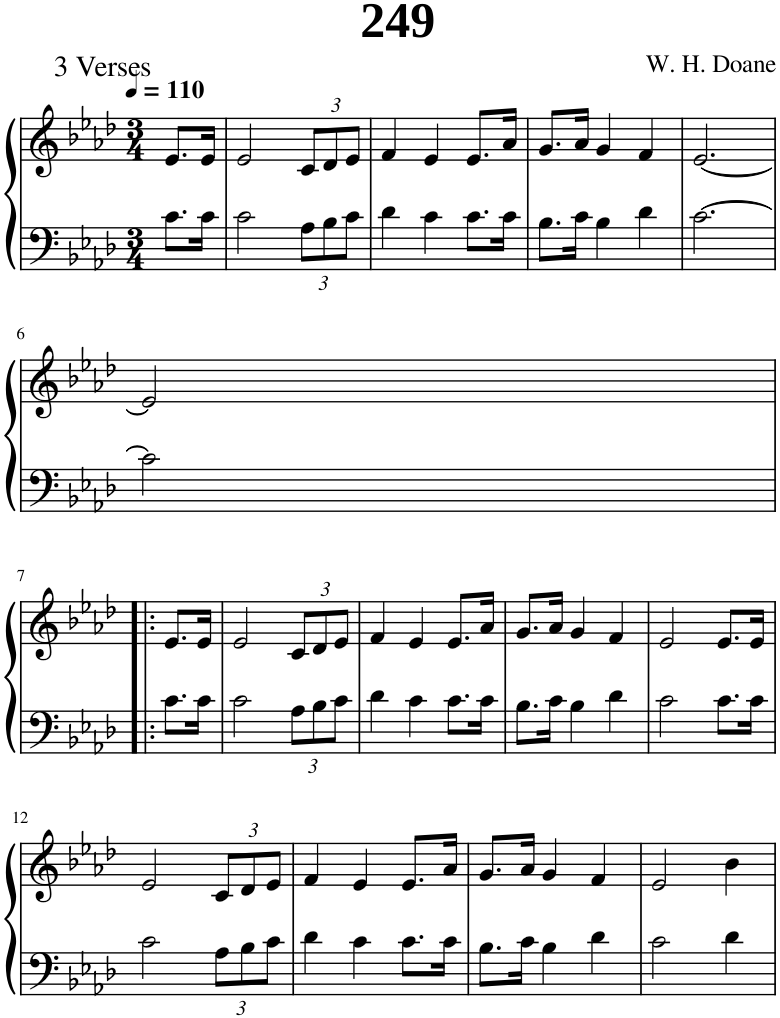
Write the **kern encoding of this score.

**kern	**kern
*part1	*part1
*staff2	*staff1
*I"Piano	*
*I'Pno.	*
*clefF4	*clefG2
*k[b-e-a-d-]	*k[b-e-a-d-]
*M3/4	*M3/4
*MM110	*MM110
=1	=1
8.c\L	8.e-/L
16c\Jk	16e-/Jk
=2	=2
2c\	2e-/
*Xbrackettup	*Xbrackettup
12A-\L	12c/L
12B-\	12d-/
12c\J	12e-/J
=3	=3
4d-\	4f/
4c\	4e-/
8.c\L	8.e-/L
16c\Jk	16a-/Jk
=4	=4
8.B-\L	8.g/L
16c\Jk	16a-/Jk
4B-\	4g/
4d-\	4f/
=5	=5
[2.c\	[2.e-/
!!LO:LB:g=z
=6	=6
2c\]	2e-/]
!!LO:LB:g=z
=7!|:	=7!|:
8.c\L	8.e-/L
16c\Jk	16e-/Jk
=8	=8
2c\	2e-/
12A-\L	12c/L
12B-\	12d-/
12c\J	12e-/J
=9	=9
4d-\	4f/
4c\	4e-/
8.c\L	8.e-/L
16c\Jk	16a-/Jk
=10	=10
8.B-\L	8.g/L
16c\Jk	16a-/Jk
4B-\	4g/
4d-\	4f/
=11	=11
2c\	2e-/
8.c\L	8.e-/L
16c\Jk	16e-/Jk
!!LO:LB:g=z
=12	=12
2c\	2e-/
12A-\L	12c/L
12B-\	12d-/
12c\J	12e-/J
=13	=13
4d-\	4f/
4c\	4e-/
8.c\L	8.e-/L
16c\Jk	16a-/Jk
=14	=14
8.B-\L	8.g/L
16c\Jk	16a-/Jk
4B-\	4g/
4d-\	4f/
=15	=15
2c\	2e-/
4d-\	4b-\
=	=
*-	*-
